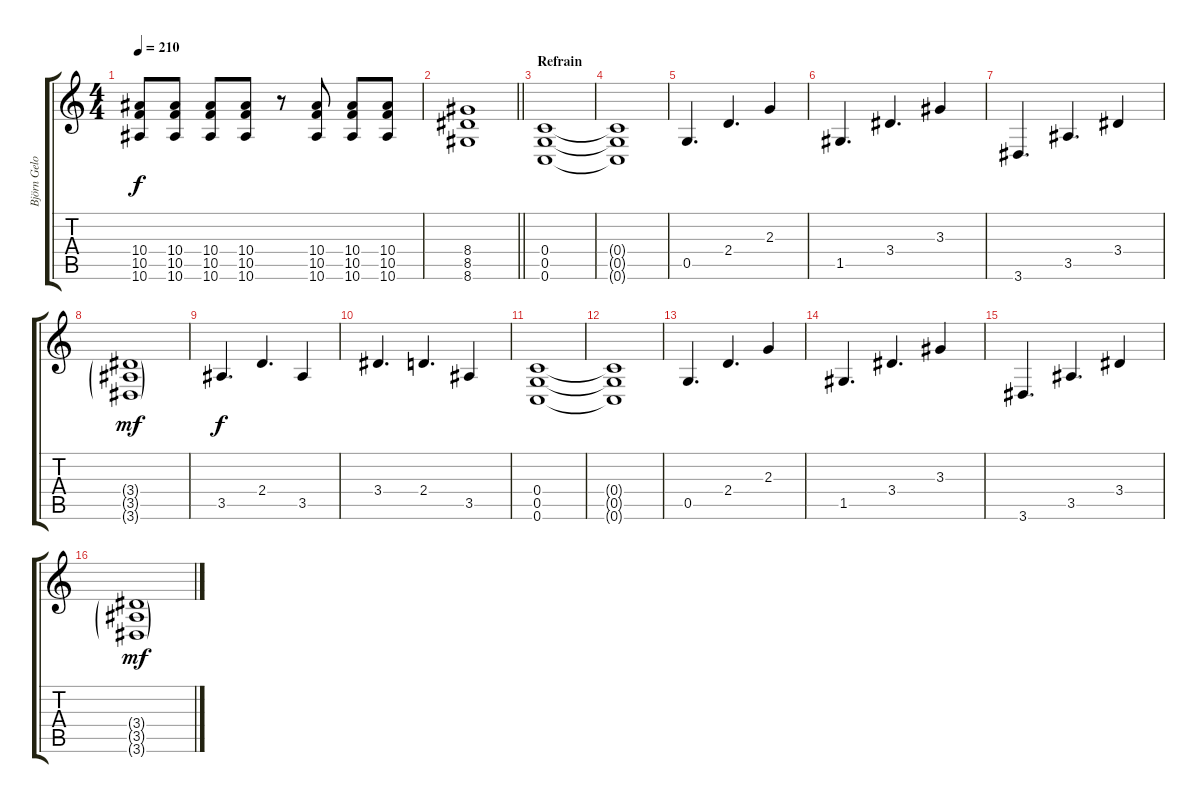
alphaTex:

\track ("Björn Gelotte" "Björn Gelo") {instrument distortionguitar}
\staff {score tabs}
\tuning (D4 A3 F3 C3 G2 C2) {hide}
\ts (4 4)
\tempo 210
\clef g2
\ks c
(10.4 10.5 10.6).8{dy f} (10.4 10.5 10.6).8 (10.4 10.5 10.6).8 (10.4 10.5 10.6).8 r.8 (10.4 10.5 10.6).8 (10.4 10.5 10.6).8 (10.4 10.5 10.6).8 |
\barLineRight lightlight
(8.4 8.5 8.6).1 |
\section ("" "Refrain")
(0.4 0.5 0.6).1 |
(0.4{t} 0.5{t} 0.6{t}).1 |
0.5.4{d} 2.4.4{d} 2.3.4 |
1.5.4{d} 3.4.4{d} 3.3.4 |
3.6.4{d} 3.5.4{d} 3.4.4 |
(3.4{g} 3.5{g} 3.6{g}).1{dy mf} |
3.5.4{d dy f} 2.4.4{d} 3.5.4 |
3.4.4{d} 2.4.4{d} 3.5.4 |
(0.4 0.5 0.6).1 |
(0.4{t} 0.5{t} 0.6{t}).1 |
0.5.4{d} 2.4.4{d} 2.3.4 |
1.5.4{d} 3.4.4{d} 3.3.4 |
3.6.4{d} 3.5.4{d} 3.4.4 |
(3.4{g} 3.5{g} 3.6{g}).1{dy mf}
